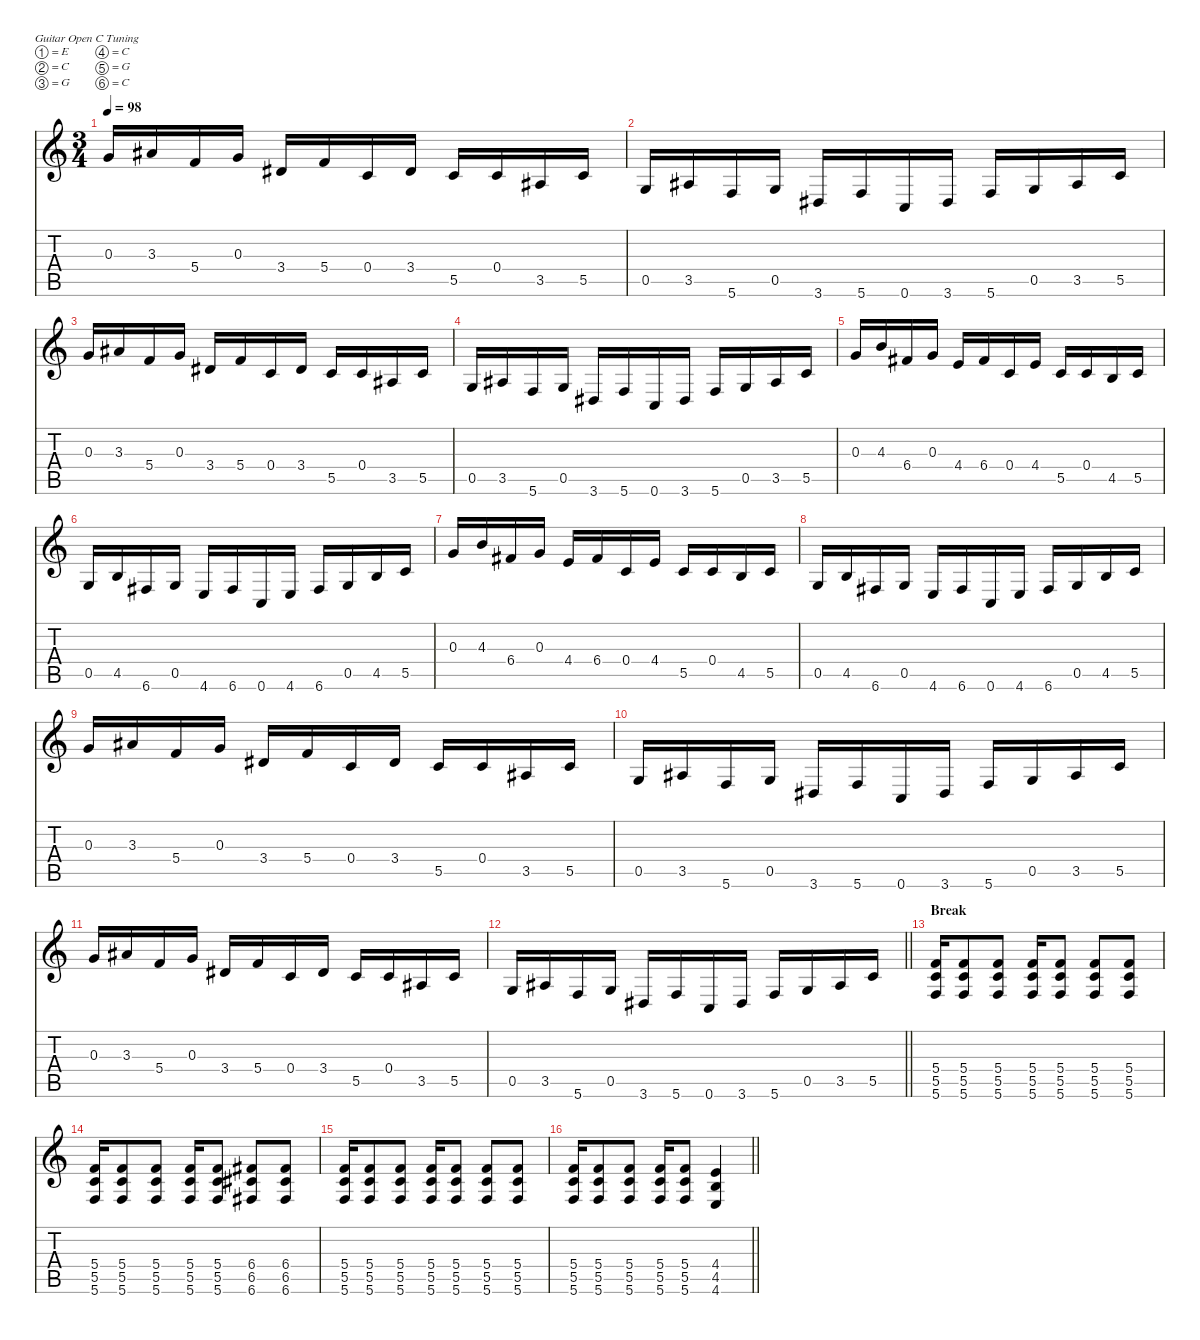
\defaultSystemsLayout 4
\hideDynamics
\bracketExtendMode nobrackets
\singleTrackTrackNamePolicy hidden
\multiTrackTrackNamePolicy hidden
\firstSystemTrackNameMode fullname
\firstSystemTrackNameOrientation horizontal
\otherSystemsTrackNameOrientation horizontal
\track ("Guitar I (primary guitar)" "dist.guit.") {instrument distortionguitar}
\staff {score tabs}
\tuning (E4 C4 G3 C3 G2 C2)
\ts (3 4)
\tempo 98
\clef g2
\ks c
0.3.16{dy f beam Up} 3.3{acc #}.16{beam Up} 5.4.16{beam Up} 0.3.16{beam Up} 3.4{acc #}.16{beam Up} 5.4.16{beam Up} 0.4.16{beam Up} 3.4{acc #}.16{beam Up} 5.5.16{beam Up} 0.4.16{beam Up} 3.5{acc #}.16{beam Up} 5.5.16{beam Up} |
0.5.16{beam Up} 3.5{acc #}.16{beam Up} 5.6.16{beam Up} 0.5.16{beam Up} 3.6{acc #}.16{beam Up} 5.6.16{beam Up} 0.6.16{beam Up} 3.6{acc #}.16{beam Up} 5.6.16{beam Up} 0.5.16{beam Up} 3.5{acc #}.16{beam Up} 5.5.16{beam Up} |
0.3.16{beam Up} 3.3{acc #}.16{beam Up} 5.4.16{beam Up} 0.3.16{beam Up} 3.4{acc #}.16{beam Up} 5.4.16{beam Up} 0.4.16{beam Up} 3.4{acc #}.16{beam Up} 5.5.16{beam Up} 0.4.16{beam Up} 3.5{acc #}.16{beam Up} 5.5.16{beam Up} |
0.5.16{beam Up} 3.5{acc #}.16{beam Up} 5.6.16{beam Up} 0.5.16{beam Up} 3.6{acc #}.16{beam Up} 5.6.16{beam Up} 0.6.16{beam Up} 3.6{acc #}.16{beam Up} 5.6.16{beam Up} 0.5.16{beam Up} 3.5{acc #}.16{beam Up} 5.5.16{beam Up} |
0.3.16{beam Up} 4.3.16{beam Up} 6.4{acc #}.16{beam Up} 0.3.16{beam Up} 4.4.16{beam Up} 6.4{acc #}.16{beam Up} 0.4.16{beam Up} 4.4.16{beam Up} 5.5.16{beam Up} 0.4.16{beam Up} 4.5.16{beam Up} 5.5.16{beam Up} |
0.5.16{beam Up} 4.5.16{beam Up} 6.6{acc #}.16{beam Up} 0.5.16{beam Up} 4.6.16{beam Up} 6.6{acc #}.16{beam Up} 0.6.16{beam Up} 4.6.16{beam Up} 6.6{acc #}.16{beam Up} 0.5.16{beam Up} 4.5.16{beam Up} 5.5.16{beam Up} |
0.3.16{beam Up} 4.3.16{beam Up} 6.4{acc #}.16{beam Up} 0.3.16{beam Up} 4.4.16{beam Up} 6.4{acc #}.16{beam Up} 0.4.16{beam Up} 4.4.16{beam Up} 5.5.16{beam Up} 0.4.16{beam Up} 4.5.16{beam Up} 5.5.16{beam Up} |
0.5.16{beam Up} 4.5.16{beam Up} 6.6{acc #}.16{beam Up} 0.5.16{beam Up} 4.6.16{beam Up} 6.6{acc #}.16{beam Up} 0.6.16{beam Up} 4.6.16{beam Up} 6.6{acc #}.16{beam Up} 0.5.16{beam Up} 4.5.16{beam Up} 5.5.16{beam Up} |
0.3.16{beam Up} 3.3{acc #}.16{beam Up} 5.4.16{beam Up} 0.3.16{beam Up} 3.4{acc #}.16{beam Up} 5.4.16{beam Up} 0.4.16{beam Up} 3.4{acc #}.16{beam Up} 5.5.16{beam Up} 0.4.16{beam Up} 3.5{acc #}.16{beam Up} 5.5.16{beam Up} |
0.5.16{beam Up} 3.5{acc #}.16{beam Up} 5.6.16{beam Up} 0.5.16{beam Up} 3.6{acc #}.16{beam Up} 5.6.16{beam Up} 0.6.16{beam Up} 3.6{acc #}.16{beam Up} 5.6.16{beam Up} 0.5.16{beam Up} 3.5{acc #}.16{beam Up} 5.5.16{beam Up} |
0.3.16{beam Up} 3.3{acc #}.16{beam Up} 5.4.16{beam Up} 0.3.16{beam Up} 3.4{acc #}.16{beam Up} 5.4.16{beam Up} 0.4.16{beam Up} 3.4{acc #}.16{beam Up} 5.5.16{beam Up} 0.4.16{beam Up} 3.5{acc #}.16{beam Up} 5.5.16{beam Up} |
\barLineRight lightlight
0.5.16{beam Up} 3.5{acc #}.16{beam Up} 5.6.16{beam Up} 0.5.16{beam Up} 3.6{acc #}.16{beam Up} 5.6.16{beam Up} 0.6.16{beam Up} 3.6{acc #}.16{beam Up} 5.6.16{beam Up} 0.5.16{beam Up} 3.5{acc #}.16{beam Up} 5.5.16{beam Up} |
\section ("" "Break")
(5.4 5.5 5.6).16{beam Up} (5.4 5.5 5.6).8{beam Up} (5.4 5.5 5.6).8{beam Up} (5.4 5.5 5.6).16{beam Up} (5.4 5.5 5.6).8{beam Up} (5.4 5.5 5.6).8{beam Up} (5.4 5.5 5.6).8{beam Up} |
(5.4 5.5 5.6).16{beam Up} (5.4 5.5 5.6).8{beam Up} (5.4 5.5 5.6).8{beam Up} (5.4 5.5 5.6).16{beam Up} (5.4 5.5 5.6).8{beam Up} (6.4{acc #} 6.5{acc #} 6.6{acc #}).8{beam Up} (6.4{acc #} 6.5{acc #} 6.6{acc #}).8{beam Up} |
(5.4 5.5 5.6).16{beam Up} (5.4 5.5 5.6).8{beam Up} (5.4 5.5 5.6).8{beam Up} (5.4 5.5 5.6).16{beam Up} (5.4 5.5 5.6).8{beam Up} (5.4 5.5 5.6).8{beam Up} (5.4 5.5 5.6).8{beam Up} |
\barLineRight lightlight
(5.4 5.5 5.6).16{beam Up} (5.4 5.5 5.6).8{beam Up} (5.4 5.5 5.6).8{beam Up} (5.4 5.5 5.6).16{beam Up} (5.4 5.5 5.6).8{beam Up} (4.4 4.5 4.6).4{beam Up}
